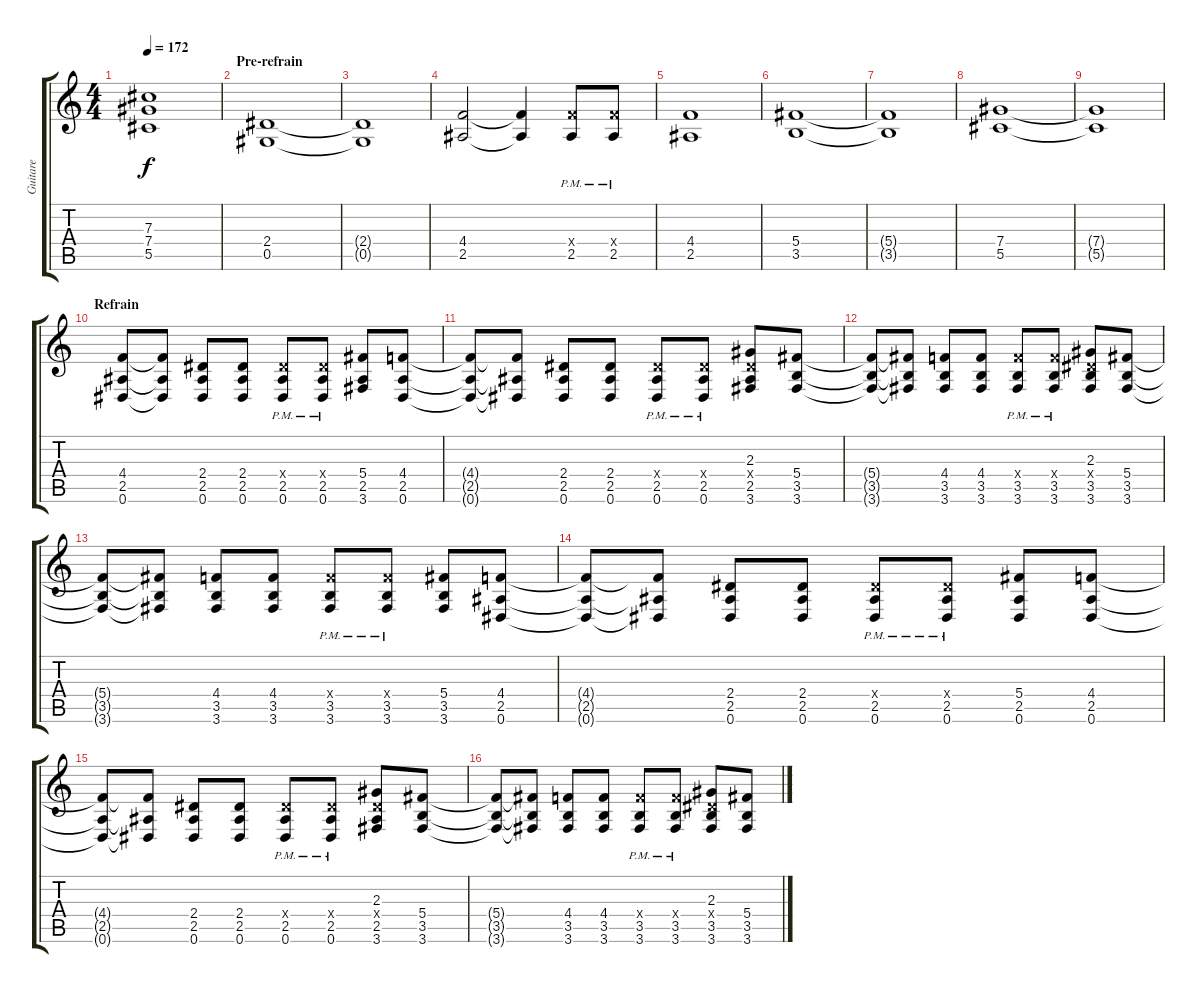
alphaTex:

\track ("Guitare" "Guitare") {instrument distortionguitar}
\staff {score tabs}
\tuning (Eb4 Bb3 Gb3 Db3 Ab2 Eb2) {hide}
\ts (4 4)
\tempo 172
\clef g2
\ks c
(7.3{t} 7.4{t} 5.5{t}).1{dy f} |
\section ("" "Pre-refrain")
(2.4 0.5).1 |
(2.4{t} 0.5{t}).1 |
(4.4 2.5).2 (4.4{t} 2.5{t}).4 (4.4{x} 2.5{pm}).8 (4.4{x} 2.5{pm}).8 |
(4.4 2.5).1 |
(5.4 3.5).1 |
(5.4{t} 3.5{t}).1 |
(7.4 5.5).1 |
(7.4{t} 5.5{t}).1 |
\section ("" "Refrain")
(4.4 2.5 0.6).8 (4.4{t} 2.5{t} 0.6{t}).8 (2.4 2.5 0.6).8 (2.4 2.5 0.6).8 (2.4{x} 2.5{pm} 0.6{pm}).8 (2.4{x} 2.5{pm} 0.6{pm}).8 (5.4 2.5 3.6).8 (4.4 2.5 0.6).8 |
(4.4{t} 2.5{t} 0.6{t}).8 (4.4{t} 2.5{t} 0.6{t}).8 (2.4 2.5 0.6).8 (2.4 2.5 0.6).8 (2.4{x} 2.5{pm} 0.6{pm}).8 (2.4{x} 2.5{pm} 0.6{pm}).8 (2.3 2.4{x} 2.5 3.6).8 (5.4 3.5 3.6).8 |
(5.4{t} 3.5{t} 3.6{t}).8 (5.4{t} 3.5{t} 3.6{t}).8 (4.4 3.5 3.6).8 (4.4 3.5 3.6).8 (4.4{x} 3.5{pm} 3.6{pm}).8 (4.4{x} 3.5{pm} 3.6{pm}).8 (2.3 2.4{x} 3.5 3.6).8 (5.4 3.5 3.6).8 |
(5.4{t} 3.5{t} 3.6{t}).8 (5.4{t} 3.5{t} 3.6{t}).8 (4.4 3.5 3.6).8 (4.4 3.5 3.6).8 (4.4{x} 3.5{pm} 3.6{pm}).8 (4.4{x} 3.5{pm} 3.6{pm}).8 (5.4 3.5 3.6).8 (4.4 2.5 0.6).8 |
(4.4{t} 2.5{t} 0.6{t}).8 (4.4{t} 2.5{t} 0.6{t}).8 (2.4 2.5 0.6).8 (2.4 2.5 0.6).8 (2.4{x} 2.5{pm} 0.6{pm}).8 (2.4{x} 2.5{pm} 0.6{pm}).8 (5.4 2.5 0.6).8 (4.4 2.5 0.6).8 |
(4.4{t} 2.5{t} 0.6{t}).8 (4.4{t} 2.5{t} 0.6{t}).8 (2.4 2.5 0.6).8 (2.4 2.5 0.6).8 (2.4{x} 2.5{pm} 0.6{pm}).8 (2.4{x} 2.5{pm} 0.6{pm}).8 (2.3 2.4{x} 2.5 3.6).8 (5.4 3.5 3.6).8 |
(5.4{t} 3.5{t} 3.6{t}).8 (5.4{t} 3.5{t} 3.6{t}).8 (4.4 3.5 3.6).8 (4.4 3.5 3.6).8 (4.4{x} 3.5{pm} 3.6{pm}).8 (4.4{x} 3.5{pm} 3.6{pm}).8 (2.3 2.4{x} 3.5 3.6).8 (5.4 3.5 3.6).8
